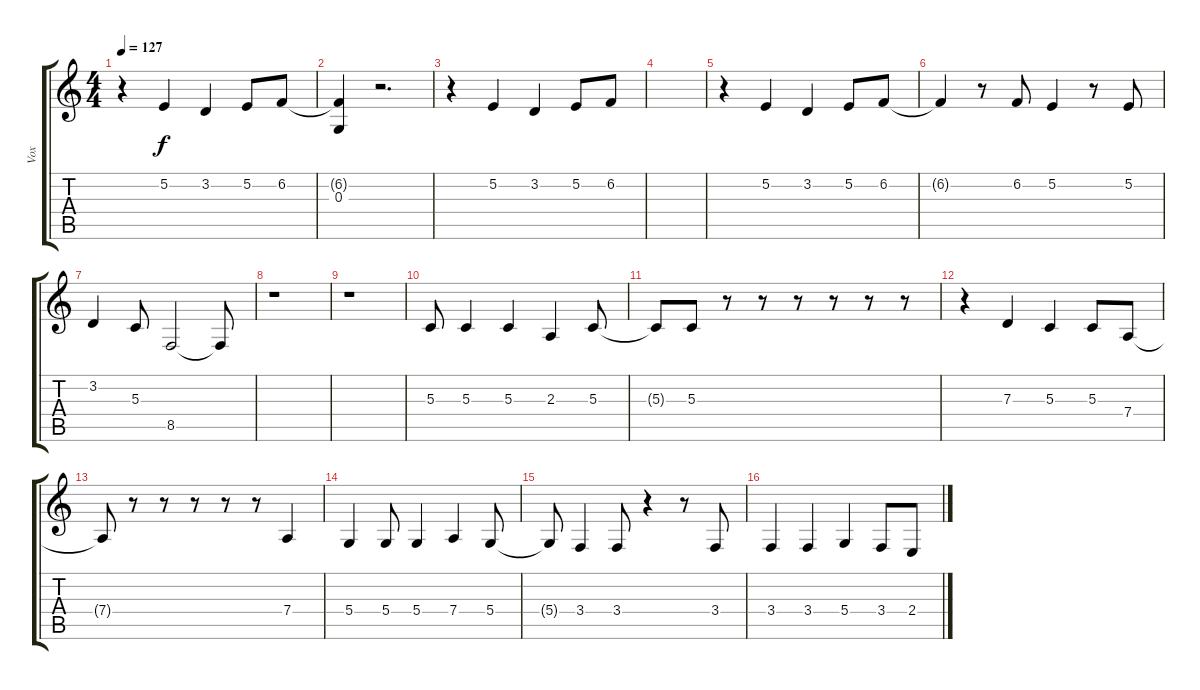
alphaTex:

\track ("Vox" "Vox") {instrument lead6voice}
\staff {score tabs}
\tuning (E4 B3 G3 D3 A2 E2) {hide}
\ts (4 4)
\tempo 127
\clef g2
\ks c
r.4{dy f} 5.2.4 3.2.4 5.2.8 6.2.8 |
(6.2{t} 0.3).4 r.2{d} |
r.4 5.2.4 3.2.4 5.2.8 6.2.8 |
|
r.4 5.2.4 3.2.4 5.2.8 6.2.8 |
6.2{t}.4 r.8 6.2.8 5.2.4 r.8 5.2.8 |
3.2.4 5.3.8 8.5.2 8.5{t}.8 |
r.1 |
r.1 |
5.3.8 5.3.4 5.3.4 2.3.4 5.3.8 |
5.3{t}.8 5.3.8 r.8 r.8 r.8 r.8 r.8 r.8 |
r.4 7.3.4 5.3.4 5.3.8 7.4.8 |
7.4{t}.8 r.8 r.8 r.8 r.8 r.8 7.4.4 |
5.4.4 5.4.8 5.4.4 7.4.4 5.4.8 |
5.4{t}.8 3.4.4 3.4.8 r.4 r.8 3.4.8 |
3.4.4 3.4.4 5.4.4 3.4.8 2.4.8
